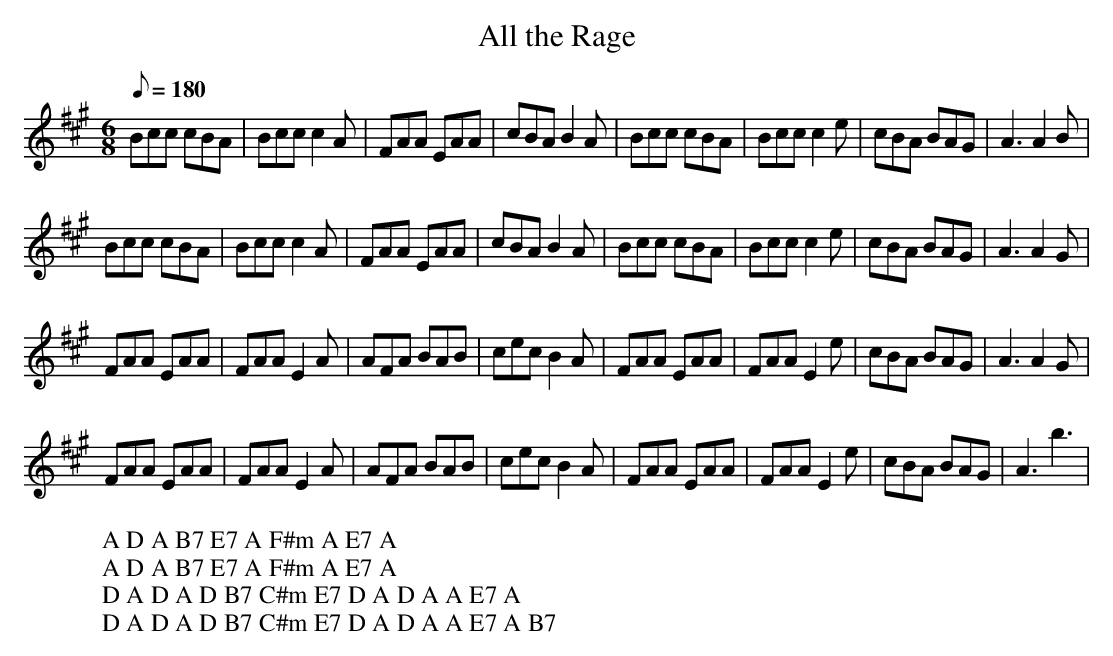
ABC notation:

X:1
T:All the Rage
M:6/8
L:1/8
Q:180
K:A
Bcc cBA|Bcc c2A|FAA EAA|cBA B2A|Bcc cBA|Bcc c2e|cBA BAG|A3 A2B|
W: A D A B7 E7 A F#m A E7 A
Bcc cBA|Bcc c2A|FAA EAA|cBA B2A|Bcc cBA|Bcc c2e|cBA BAG|A3 A2G|
W: A D A B7 E7 A F#m A E7 A
FAA EAA|FAA E2A|AFA BAB|cec B2A|FAA EAA|FAA E2e|cBA BAG|A3 A2G|
W: D A D A D B7 C#m E7 D A D A A E7 A
FAA EAA|FAA E2A|AFA BAB|cec B2A|FAA EAA|FAA E2e|cBA BAG|A3 b3|
W: D A D A D B7 C#m E7 D A D A A E7 A B7
